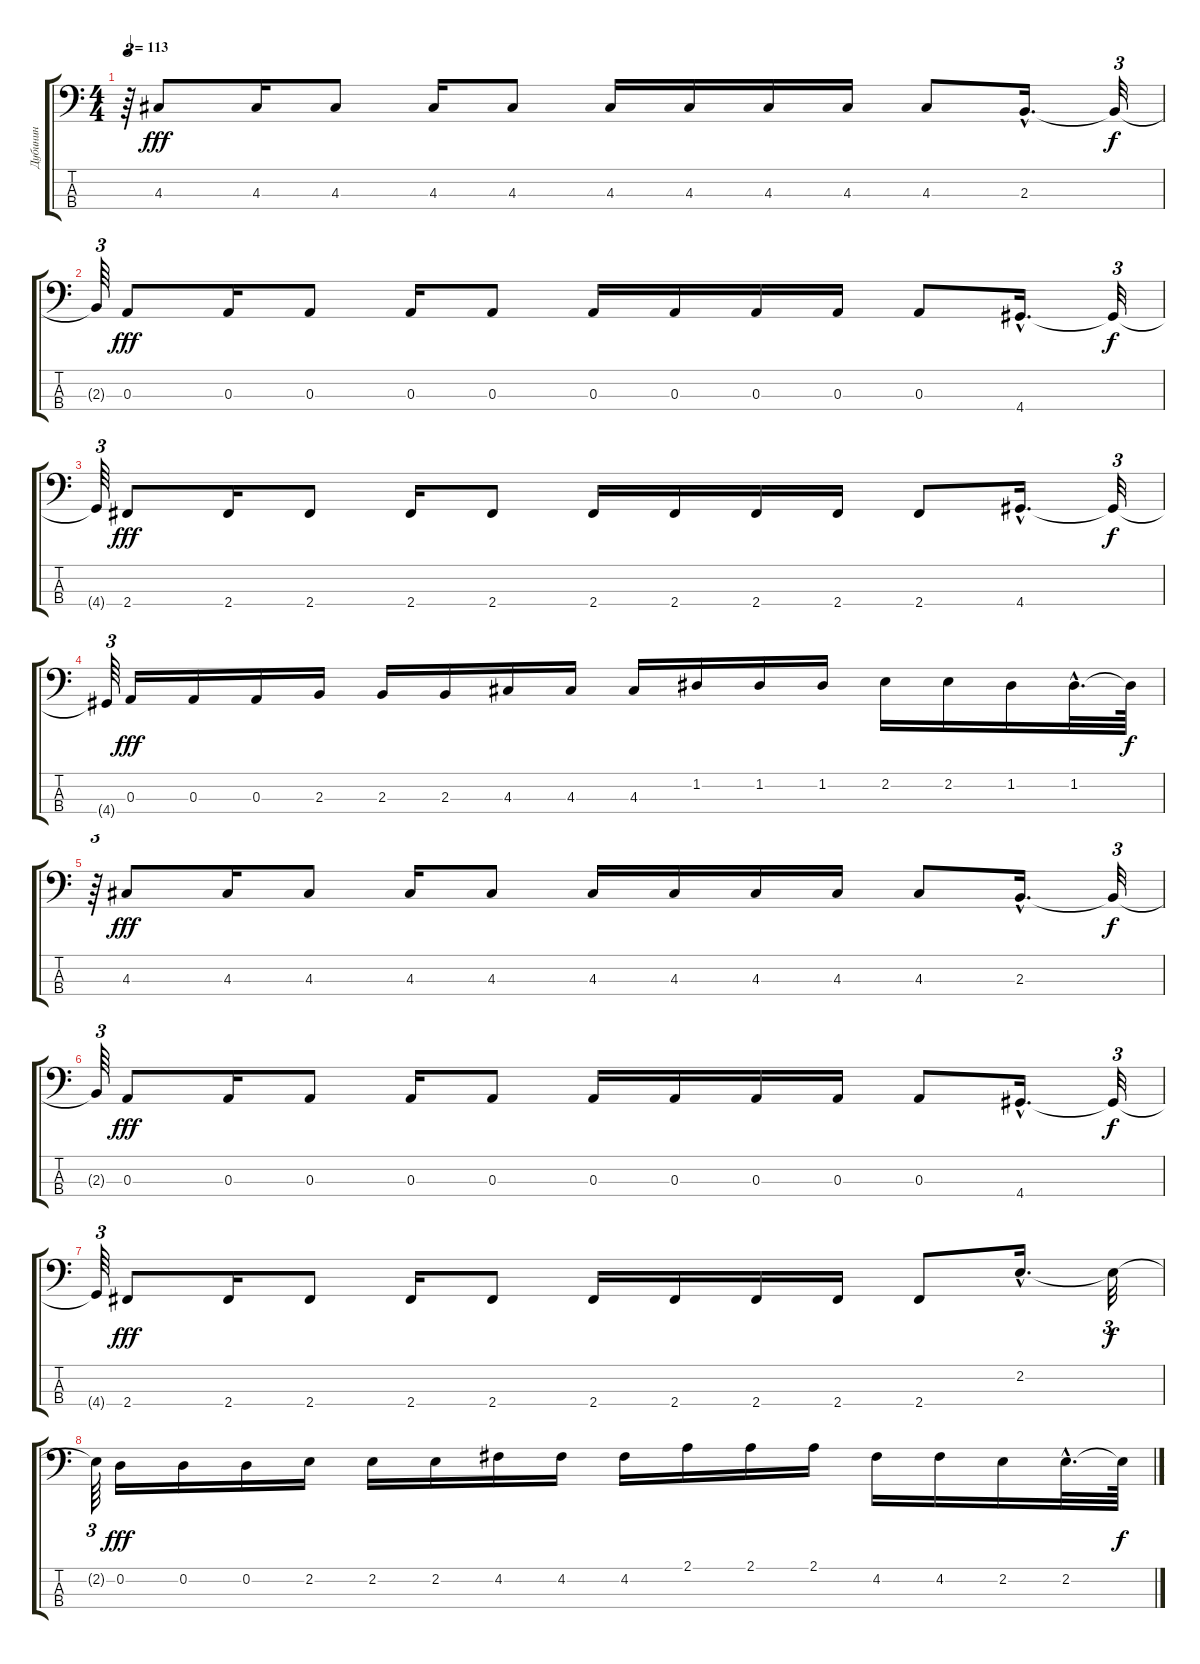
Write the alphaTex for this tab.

\track ("Дубинин" "Дубинин") {instrument electricbassfinger}
\staff {score tabs}
\tuning (G2 D2 A1 E1) {hide}
\ts (4 4)
\tempo 113
\clef f4
\ks c
r.64{tu (3 2) dy f} 4.3.8{dy fff} 4.3.16 4.3.8 4.3.16 4.3.8 4.3.16 4.3.16 4.3.16 4.3.16 4.3.8 2.3{hac}.16{d} 2.3{t}.32{tu (3 2) dy f} |
2.3{t}.64{tu (3 2)} 0.3.8{dy fff} 0.3.16 0.3.8 0.3.16 0.3.8 0.3.16 0.3.16 0.3.16 0.3.16 0.3.8 4.4{hac}.16{d} 4.4{t}.32{tu (3 2) dy f} |
4.4{t}.64{tu (3 2)} 2.4.8{dy fff} 2.4.16 2.4.8 2.4.16 2.4.8 2.4.16 2.4.16 2.4.16 2.4.16 2.4.8 4.4{hac}.16{d} 4.4{t}.32{tu (3 2) dy f} |
4.4{t}.64{tu (3 2)} 0.3.16{dy fff} 0.3.16 0.3.16 2.3.16 2.3.16 2.3.16 4.3.16 4.3.16 4.3.16 1.2.16 1.2.16 1.2.16 2.2.16 2.2.16 1.2.16 1.2{hac}.32{d} 1.2{t}.64{dy f} |
r.64{tu (3 2)} 4.3.8{dy fff} 4.3.16 4.3.8 4.3.16 4.3.8 4.3.16 4.3.16 4.3.16 4.3.16 4.3.8 2.3{hac}.16{d} 2.3{t}.32{tu (3 2) dy f} |
2.3{t}.64{tu (3 2)} 0.3.8{dy fff} 0.3.16 0.3.8 0.3.16 0.3.8 0.3.16 0.3.16 0.3.16 0.3.16 0.3.8 4.4{hac}.16{d} 4.4{t}.32{tu (3 2) dy f} |
4.4{t}.64{tu (3 2)} 2.4.8{dy fff} 2.4.16 2.4.8 2.4.16 2.4.8 2.4.16 2.4.16 2.4.16 2.4.16 2.4.8 2.2{hac}.16{d} 2.2{t}.32{tu (3 2) dy f} |
2.2{t}.64{tu (3 2)} 0.2.16{dy fff} 0.2.16 0.2.16 2.2.16 2.2.16 2.2.16 4.2.16 4.2.16 4.2.16 2.1.16 2.1.16 2.1.16 4.2.16 4.2.16 2.2.16 2.2{hac}.32{d} 2.2{t}.64{dy f}
